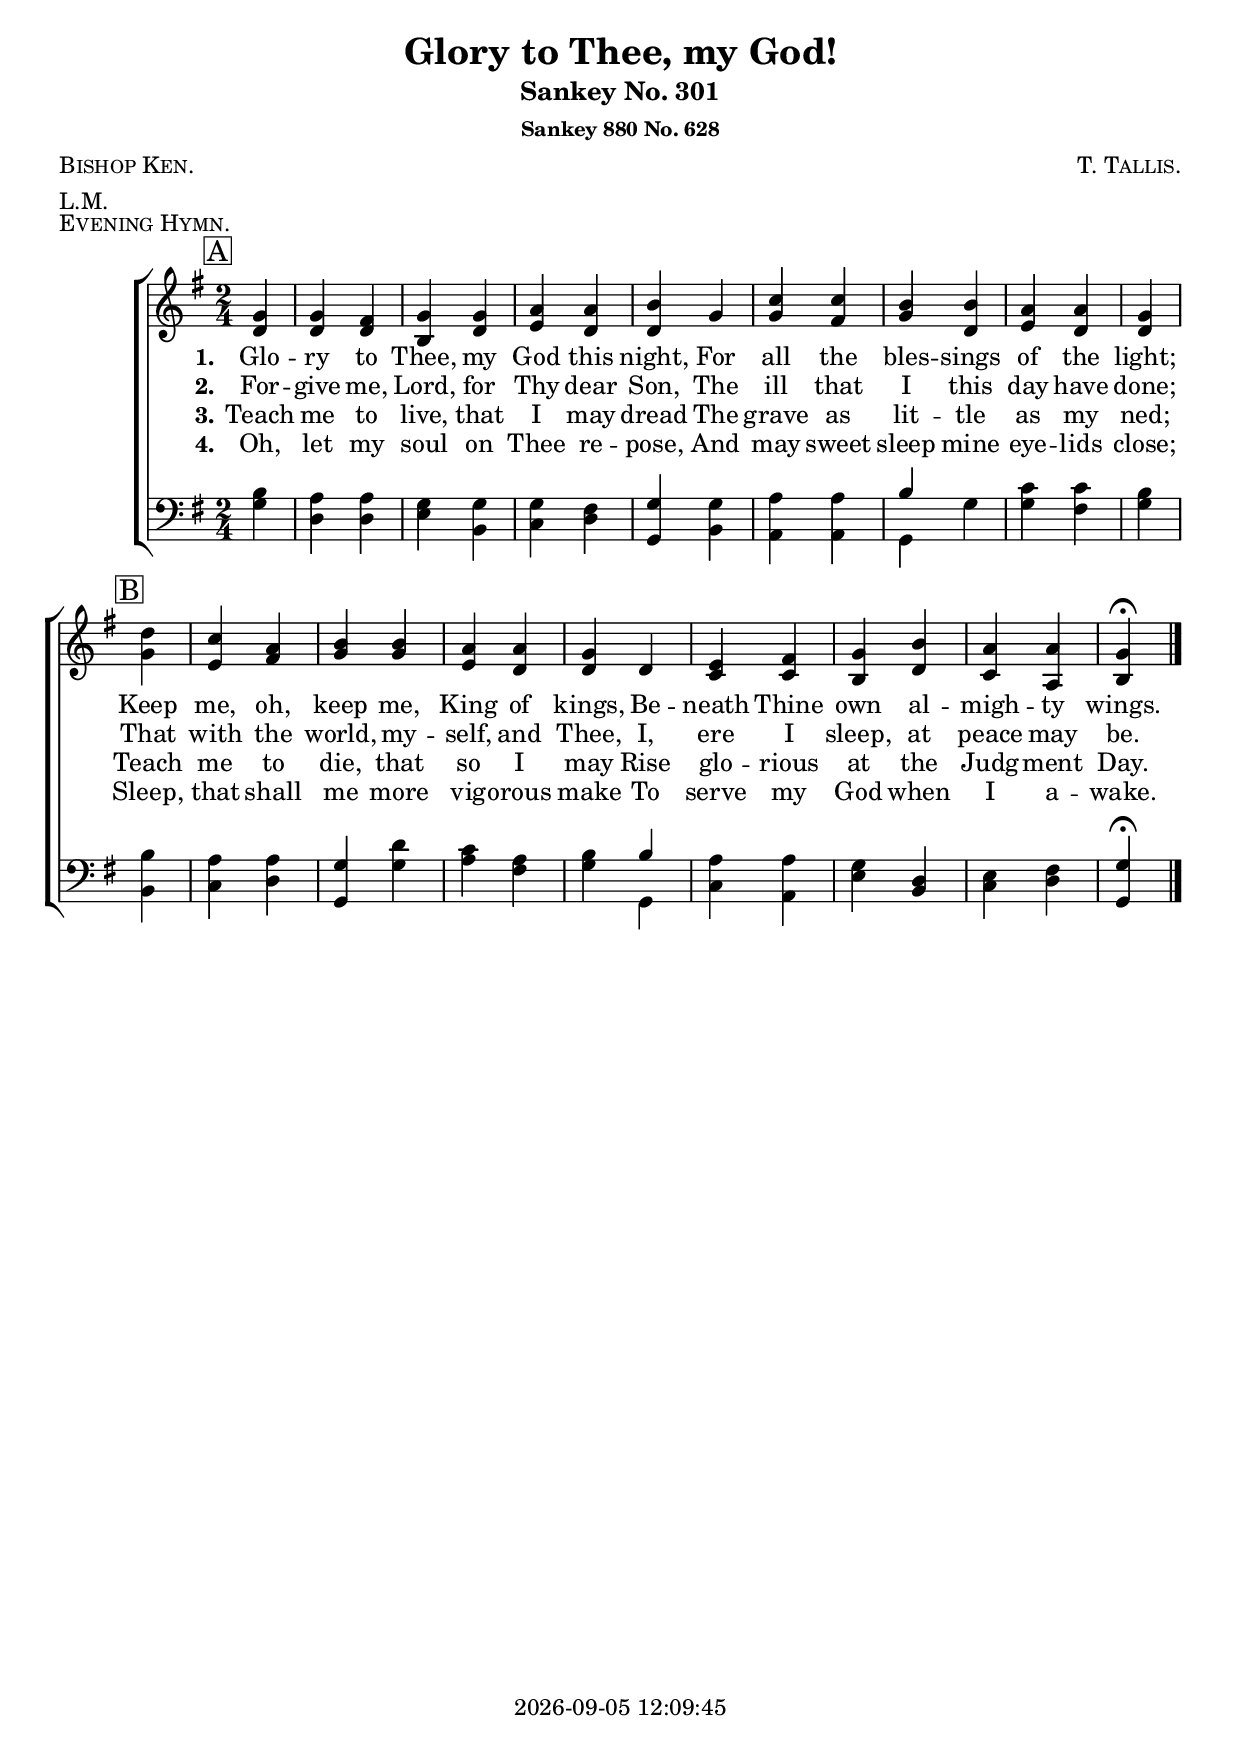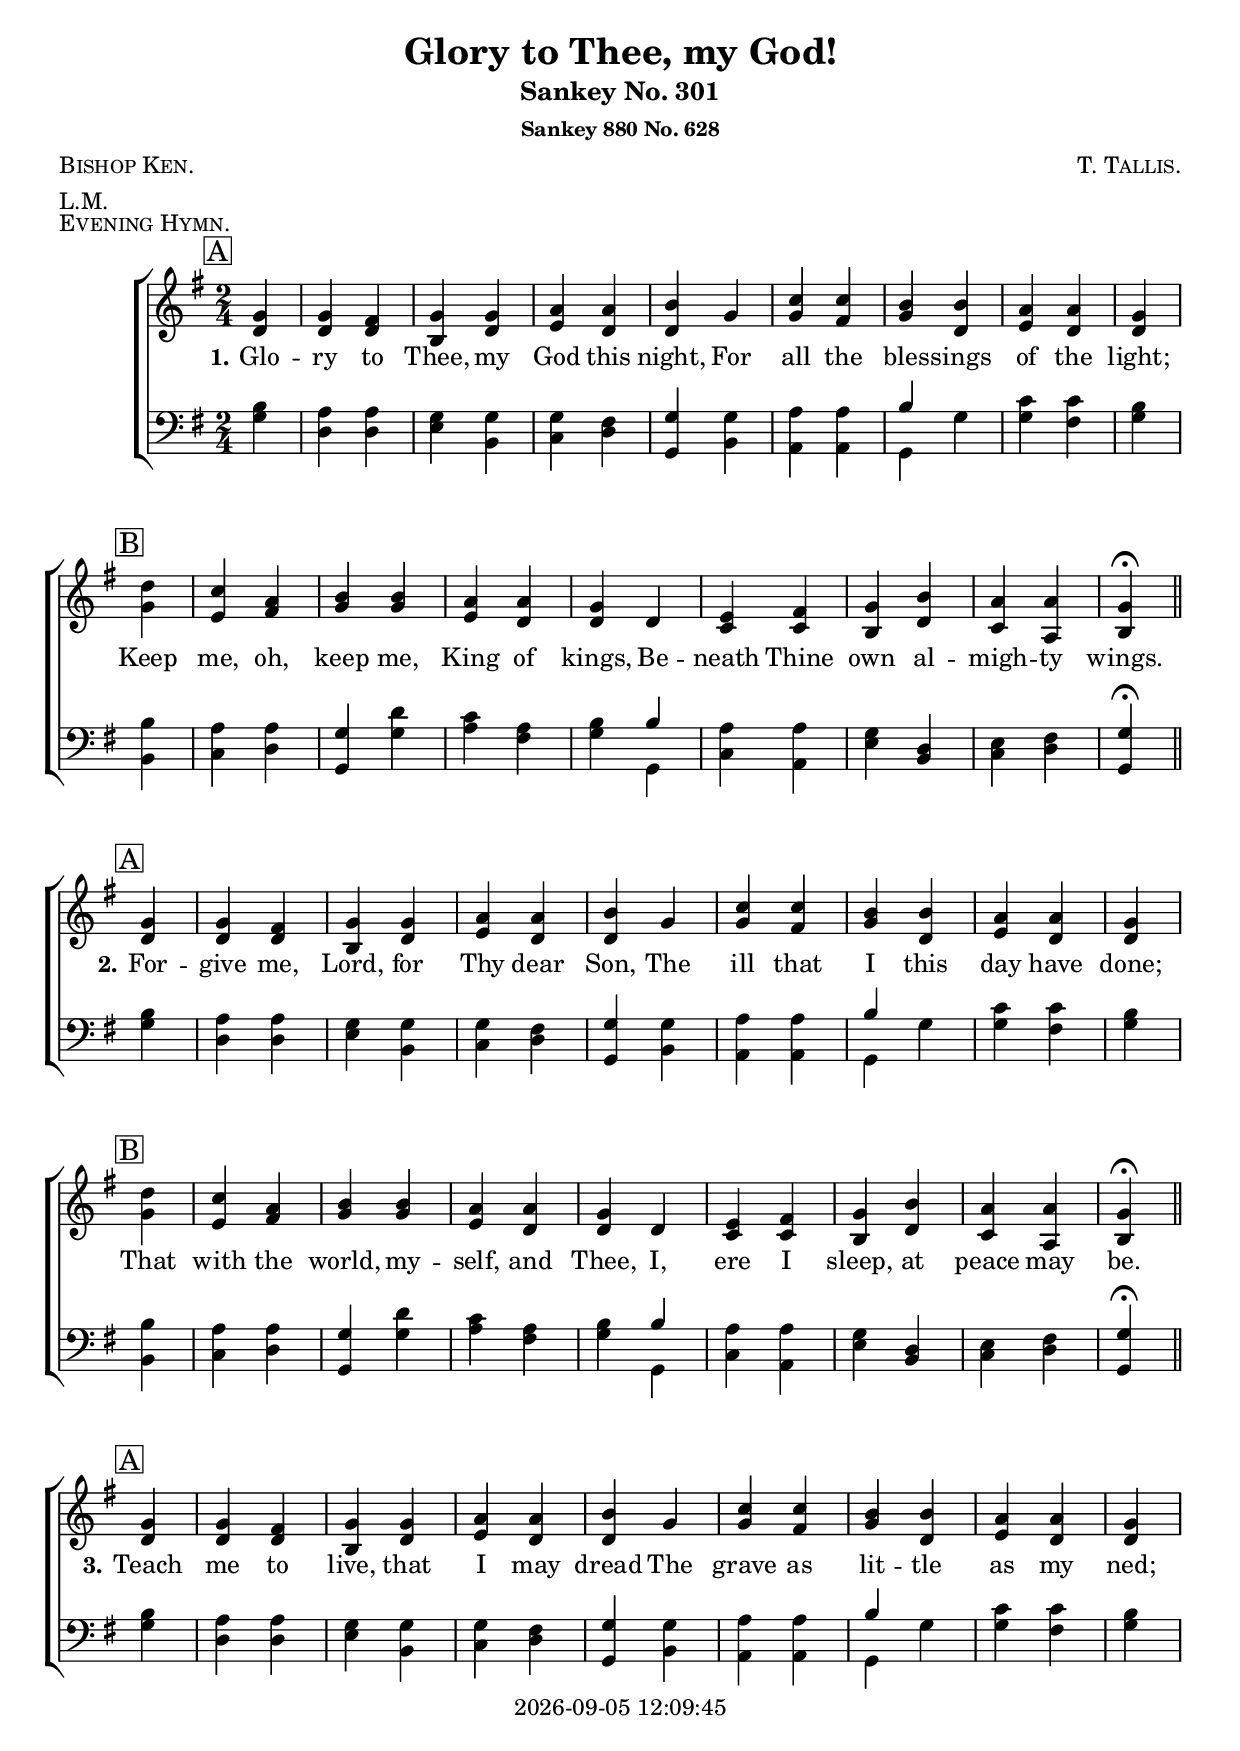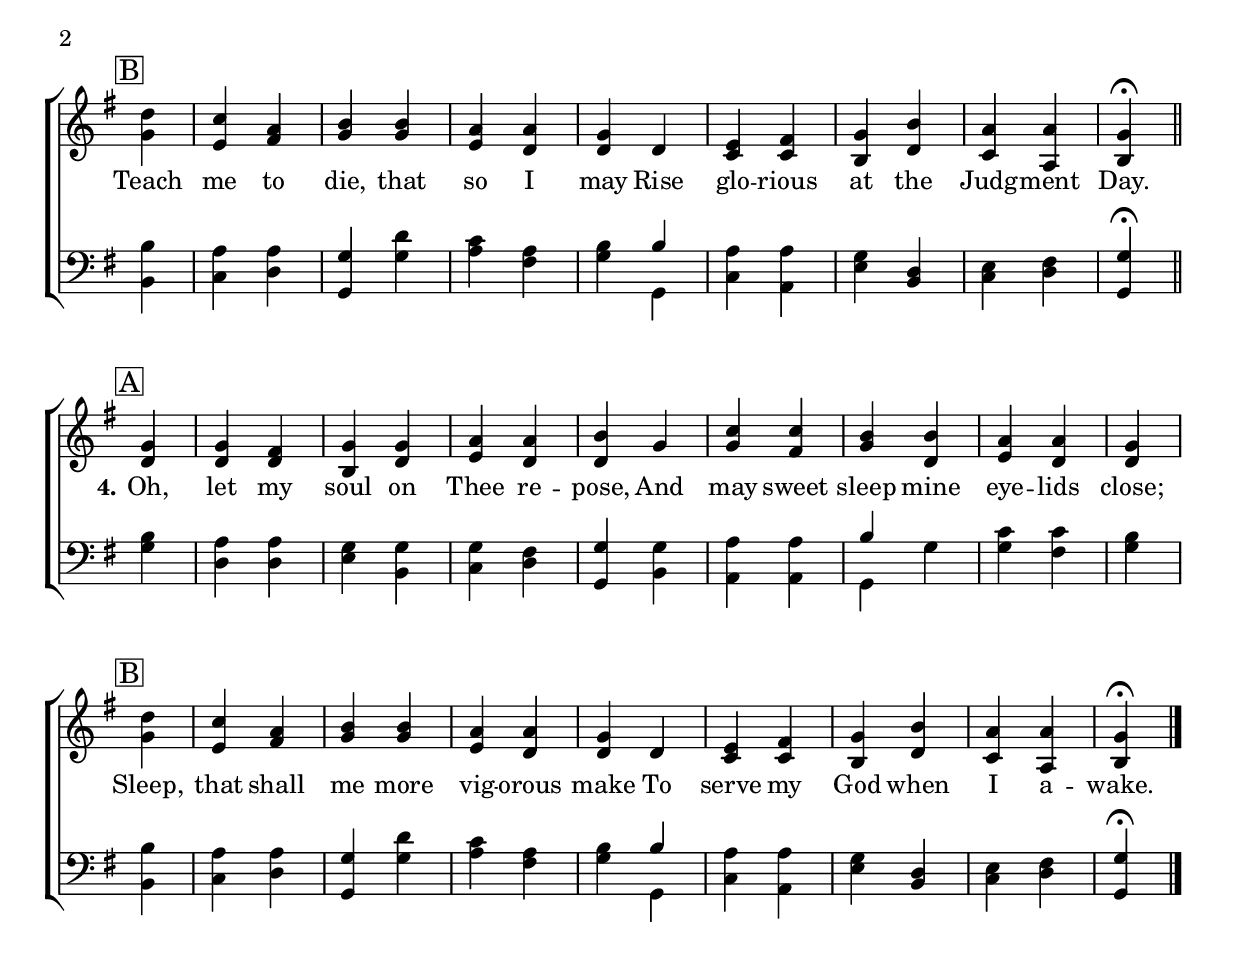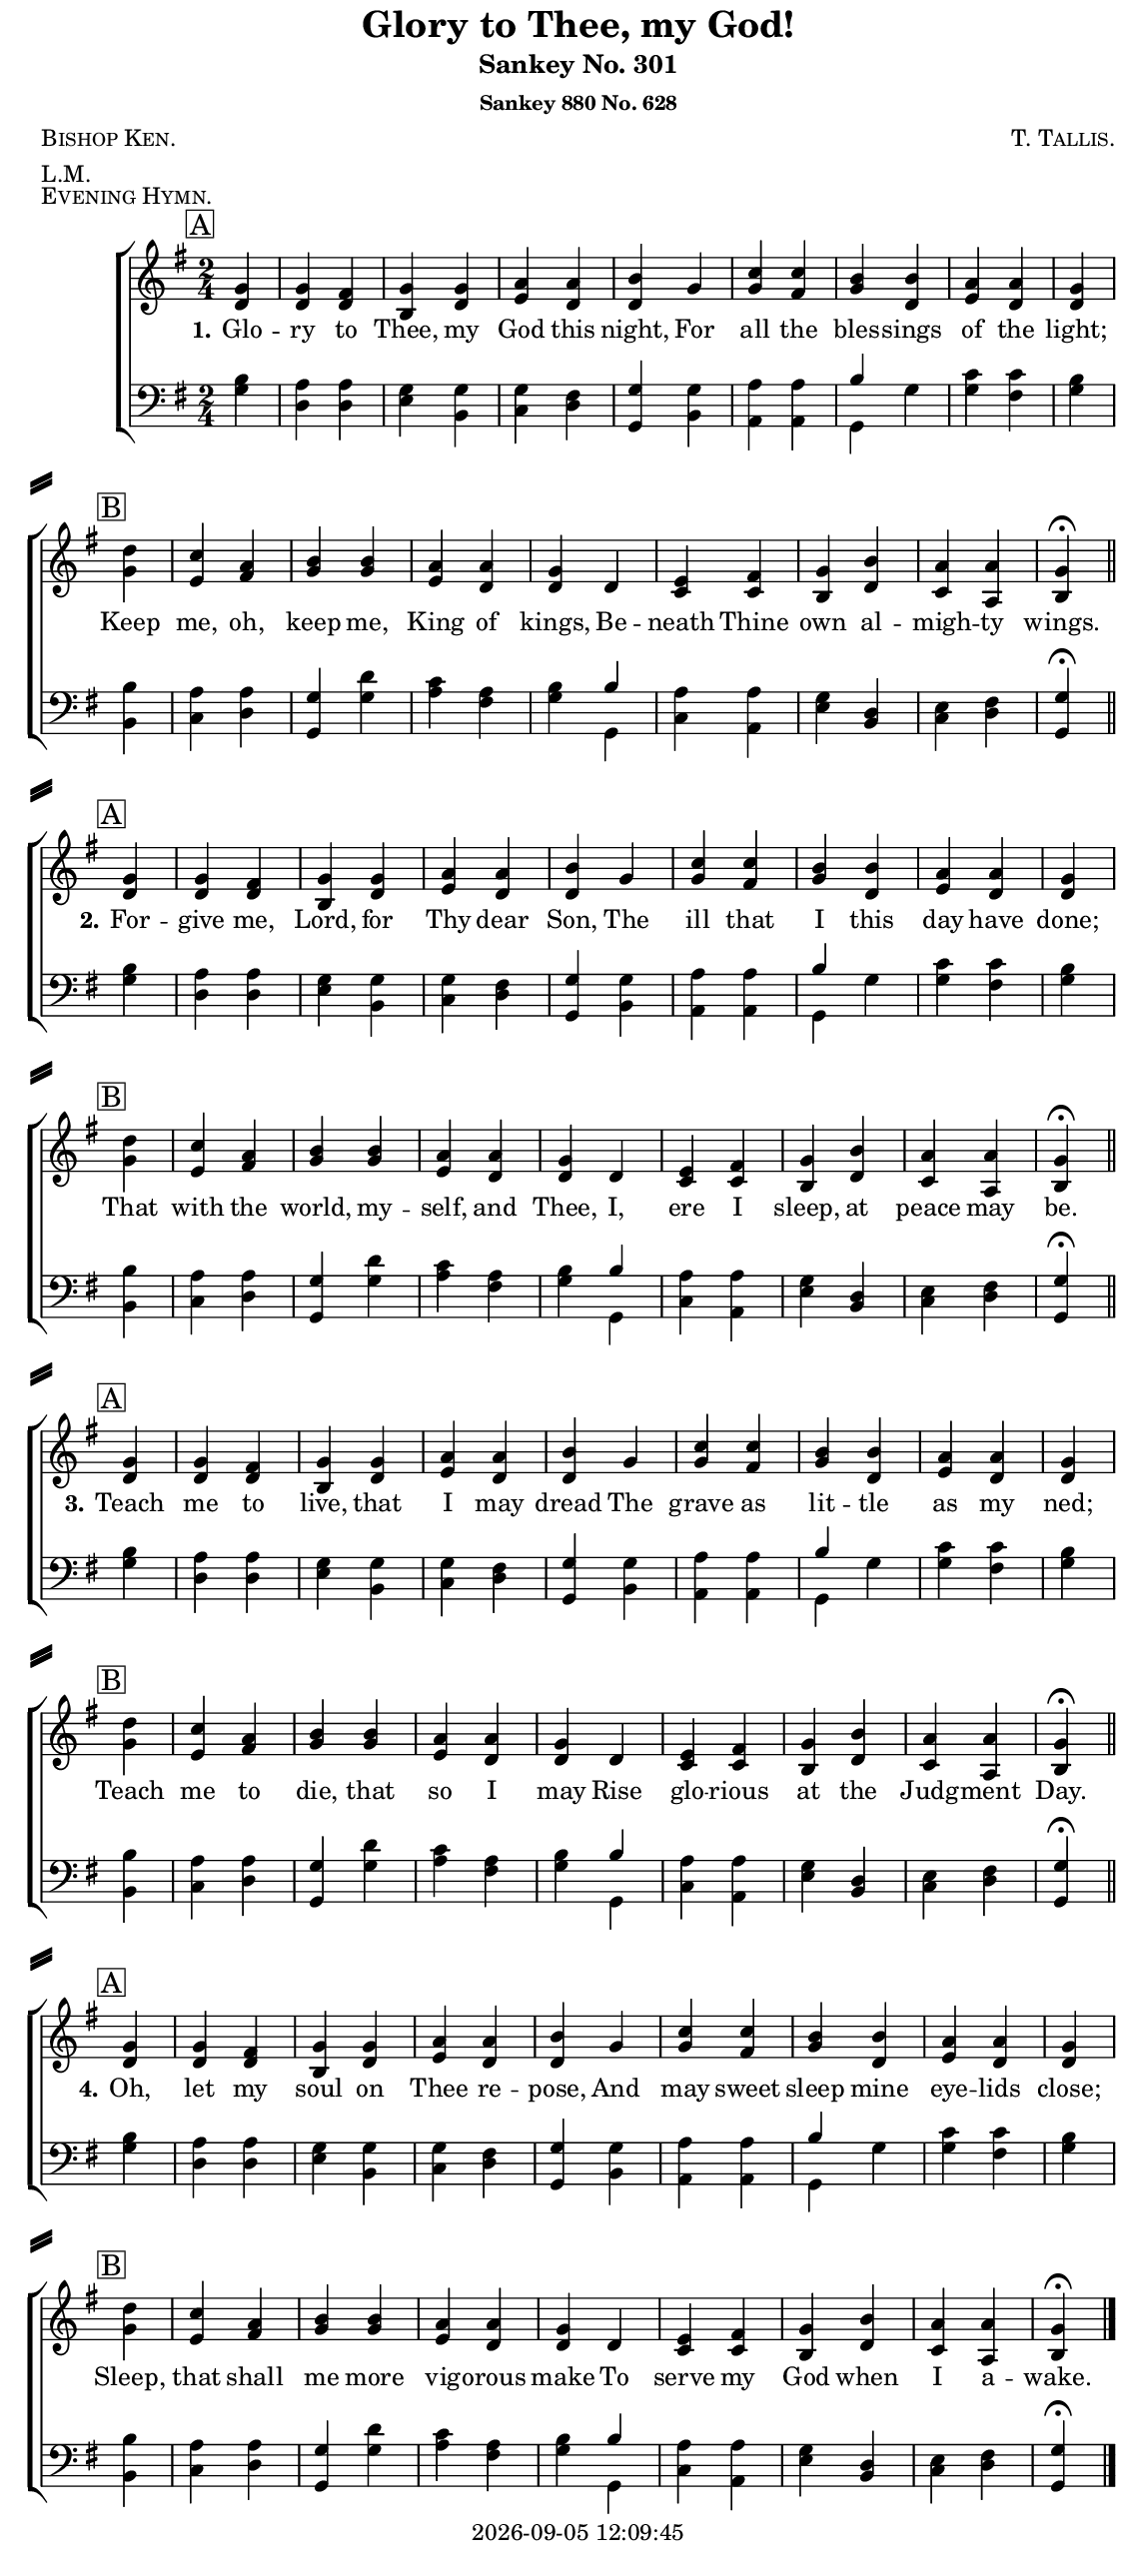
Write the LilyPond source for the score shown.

\version "2.22.1"

\include "articulate.ly"

today = #(strftime "%Y-%m-%d %H:%M:%S" (localtime (current-time)))

\header {
% centered at top
%  dedication  = "dedication"
  title       = "Glory to Thee, my God!"
  subtitle    = "Sankey No. 301"
  subsubtitle = "Sankey 880 No. 628"
%  instrument  = "instrument"
  
% arrangement of following lines:
%
%  poet    composer
%  meter   arranger
%  piece       opus

  composer    = \markup\smallCaps "T. Tallis."
%  arranger    = "arranger"
%  opus        = "opus"

  poet        = \markup\smallCaps "Bishop Ken."
  meter       = \markup\smallCaps "L.M."
  piece       = \markup\smallCaps "Evening Hymn."

% centered at bottom
% tagline     = "tagline" % default lilypond version
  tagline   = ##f
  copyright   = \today
}

% #(set-global-staff-size 16)

global = {
  \key g \major
  \time 2/4
  \partial 4
}

RehearsalTrack = {
% \set Score.currentBarNumber = #5
  \mark \markup { \box "A" } s4 s2*7 s4
  \mark \markup { \box "B" } s4 s2*7 s4
}

TempoTrack = {
  \set Score.tempoHideNote = ##t
  \tempo 4=120
  s4
  s2*15
  \tempo 4=40 s4
}

nl = { \bar "||" \break }

soprano = \relative {
  \autoBeamOff
  g'4
  g4 fis
  g4 4
  a4 4
  b4 g
  c4 4
  b4 4
  a4 4
  g4 \bar "|" \break d'
  c4 a % B
  b4 4
  a4 4
  g4 d
  e4 fis
  g4 b
  a4 4
  g4\fermata
}

alto = \relative {
  \autoBeamOff
  d'4
  d4 d
  b4 d
  e4 d
  d4 g
  g4 fis
  g4 d
  e4 d
  d4 g
  e4 fis % B
  g4 4
  e4 d
  d4 4
  c4 4
  b4 d
  c4 a
  b4\fermata
}

tenor = \relative {
  \autoBeamOff
  b4
  a4 4
  g4 4
  g4 fis
  g4 4
  a4 4
  b4 g
  c4 4
  b4 4
  a4 4 % B
  g4 d'
  c4 a
  b4 4
  a4 4
  g4 d
  e4 fis
  g4\fermata
}

bass = \relative {
  \autoBeamOff
  g4
  d4 4
  e4 b
  c4 d
  g,4 b
  a4 4
  g4 g'
  g4 fis
  g4 b,
  c4 d % B
  g,4 g'
  a4 fis
  g4 g,
  c4 a
  e'4 b
  c4 d
  g,4\fermata
}

nom  = {   \set ignoreMelismata = ##t }
yesm = { \unset ignoreMelismata       }

chorus = \lyricmode {
}

verses = 4

wordsOne = \lyricmode {
  \set stanza = "1."
  Glo -- ry to Thee, my God this night,
  For all the bles -- sings of the light;
  Keep me, oh, keep me, King of kings,
  Be -- neath Thine own al -- migh -- ty wings.
}
  
wordsTwo = \lyricmode {
  \set stanza = "2."
  For -- give me, Lord, for Thy dear Son,
  The ill that I this day have done;
  That with the world, my -- self, and Thee,
  I, ere I sleep, at peace may be.
}
  
wordsThree = \lyricmode {
  \set stanza = "3."
  Teach me to live, that I may dread
  The grave as lit -- tle as my ned;
  Teach me to die, that so I may
  Rise glo -- rious at the Judg -- ment Day.
}
  
wordsFour = \lyricmode {
  \set stanza = "4."
  Oh, let my soul on Thee re -- pose,
  And may sweet sleep mine eye -- lids close;
  Sleep, that shall me more vig -- orous make
  To serve my God when I a -- wake.
}
  
wordsMidi = \lyricmode {
  \set stanza = "1."
  "Glo" "ry " "to " "Thee, " "my " "God " "this " "night, "
  "\nFor " "all " "the " bles "sings " "of " "the " "light; "
  "\nKeep " "me, " "oh, " "keep " "me, " "King " "of " "kings, "
  "\nBe" "neath " "Thine " "own " al migh "ty " "wings. "

  \set stanza = "2."
  "\nFor" "give " "me, " "Lord, " "for " "Thy " "dear " "Son, "
  "\nThe " "ill " "that " "I " "this " "day " "have " "done; "
  "\nThat " "with " "the " "world, " my "self, " "and " "Thee, "
  "\nI, " "ere " "I " "sleep, " "at " "peace " "may " "be. "

  \set stanza = "3."
  "\nTeach " "me " "to " "live, " "that " "I " "may " "dread "
  "\nThe " "grave " "as " lit "tle " "as " "my " "ned; "
  "\nTeach " "me " "to " "die, " "that " "so " "I " "may "
  "\nRise " glo "rious " "at " "the " Judg "ment " "Day. "

  \set stanza = "4."
  "\nOh, " "let " "my " "soul " "on " "Thee " re "pose, "
  "\nAnd " "may " "sweet " "sleep " "mine " eye "lids " "close; "
  "\nSleep, " "that " "shall " "me " "more " vig "orous " "make "
  "\nTo " "serve " "my " "God " "when " "I " a "wake. "
}

\book {
  \bookOutputSuffix "midi"
  \score {
%    \articulate
        \new ChoirStaff <<
                                % Soprano staff
          \new Staff = soprano
          <<
            \new Voice { \repeat unfold \verses \TempoTrack     }
            \new Voice { \global \repeat unfold \verses \soprano \bar "|." }
            \addlyrics \wordsMidi
          >>
                                % Alto staff
          \new Staff = alto
          <<
            \new Voice { \global \repeat unfold \verses { \alto \nl } \bar "|." }
          >>
                                % Tenor staff
          \new Staff = tenor
          <<
            \clef "treble_8"
            \new Voice { \global \repeat unfold \verses \tenor }
          >>
                                % Bass staff
          \new Staff = bass
          <<
            \clef "bass"
            \new Voice { \global \repeat unfold \verses \bass }
          >>
        >>
    \midi {}
  }
}

\book {
  \bookOutputSuffix "repeat"
  \score {
        \new ChoirStaff <<
                                  % Joint soprano/alto staff
          \new Staff \with { printPartCombineTexts = ##f }
          <<
            \new Voice \RehearsalTrack
            \new Voice \TempoTrack
            \new NullVoice = "aligner" \soprano
            \new Voice = "women" \partCombine { \global \soprano \bar "|." } { \global \alto }
            \new Lyrics \lyricsto "aligner" { \wordsOne \chorus }
            \new Lyrics \lyricsto "aligner"   \wordsTwo
            \new Lyrics \lyricsto "aligner"   \wordsThree
            \new Lyrics \lyricsto "aligner"   \wordsFour
          >>
                                  % Joint tenor/bass staff
          \new Staff \with { printPartCombineTexts = ##f }
          <<
            \clef "bass"
            \new Voice = "men" \partCombine { \global \tenor } { \global \bass }
          >>
        >>
    \layout {
      indent = 1.5\cm
      \context {
        \Staff \RemoveAllEmptyStaves
      }
    }
  }
}

\book {
  \bookOutputSuffix "single"
  \score {
        \new ChoirStaff <<
                                  % Joint soprano/alto staff
          \new Staff \with { printPartCombineTexts = ##f }
          <<
            \new Voice { \repeat unfold \verses \RehearsalTrack }
            \new Voice { \repeat unfold \verses \TempoTrack }
            \new NullVoice = "aligner" { \repeat unfold \verses \soprano }
            \new Voice = "women" \partCombine { \global \repeat unfold \verses \soprano \bar "|." }
                                               { \global \repeat unfold \verses { \alto \nl } \bar "|." }
            \new Lyrics \lyricsto "aligner" { \wordsOne   \chorus
                                              \wordsTwo   \chorus
                                              \wordsThree \chorus
                                              \wordsFour  \chorus
                                            }
          >>
                                  % Joint tenor/bass staff
          \new Staff \with { printPartCombineTexts = ##f }
          <<
            \clef "bass"
            \new Voice = "men" \partCombine { \global \repeat unfold \verses \tenor }
                                            { \global \repeat unfold \verses \bass }
          >>
        >>
    \layout {
      indent = 1.5\cm
      \context {
        \Staff \RemoveAllEmptyStaves
      }
    }
  }
}

\book {
  \bookOutputSuffix "singlepage"
  \paper {
    top-margin = 0
    left-margin = 7
    right-margin = 1
    paper-width = 190\mm
    page-breaking = #ly:one-page-breaking
    system-system-spacing.basic-distance = #15
    system-separator-markup = \slashSeparator
  }
  \score {
        \new ChoirStaff <<
                                  % Joint soprano/alto staff
          \new Staff \with { printPartCombineTexts = ##f }
          <<
            \new Voice { \repeat unfold \verses \RehearsalTrack }
            \new Voice { \repeat unfold \verses \TempoTrack }
            \new NullVoice = "aligner" { \repeat unfold \verses \soprano }
            \new Voice = "women" \partCombine { \global \repeat unfold \verses \soprano \bar "|." }
                                               { \global \repeat unfold \verses { \alto \nl } \bar "|." }
            \new Lyrics \lyricsto "aligner" { \wordsOne   \chorus
                                              \wordsTwo   \chorus
                                              \wordsThree \chorus
                                              \wordsFour  \chorus
                                            }
          >>
                                  % Joint tenor/bass staff
          \new Staff \with { printPartCombineTexts = ##f }
          <<
            \clef "bass"
            \new Voice = "men" \partCombine { \global \repeat unfold \verses \tenor }
                                            { \global \repeat unfold \verses \bass }
          >>
        >>
    \layout {
      indent = 1.5\cm
      \context {
        \Staff \RemoveAllEmptyStaves
      }
    }
  }
}
